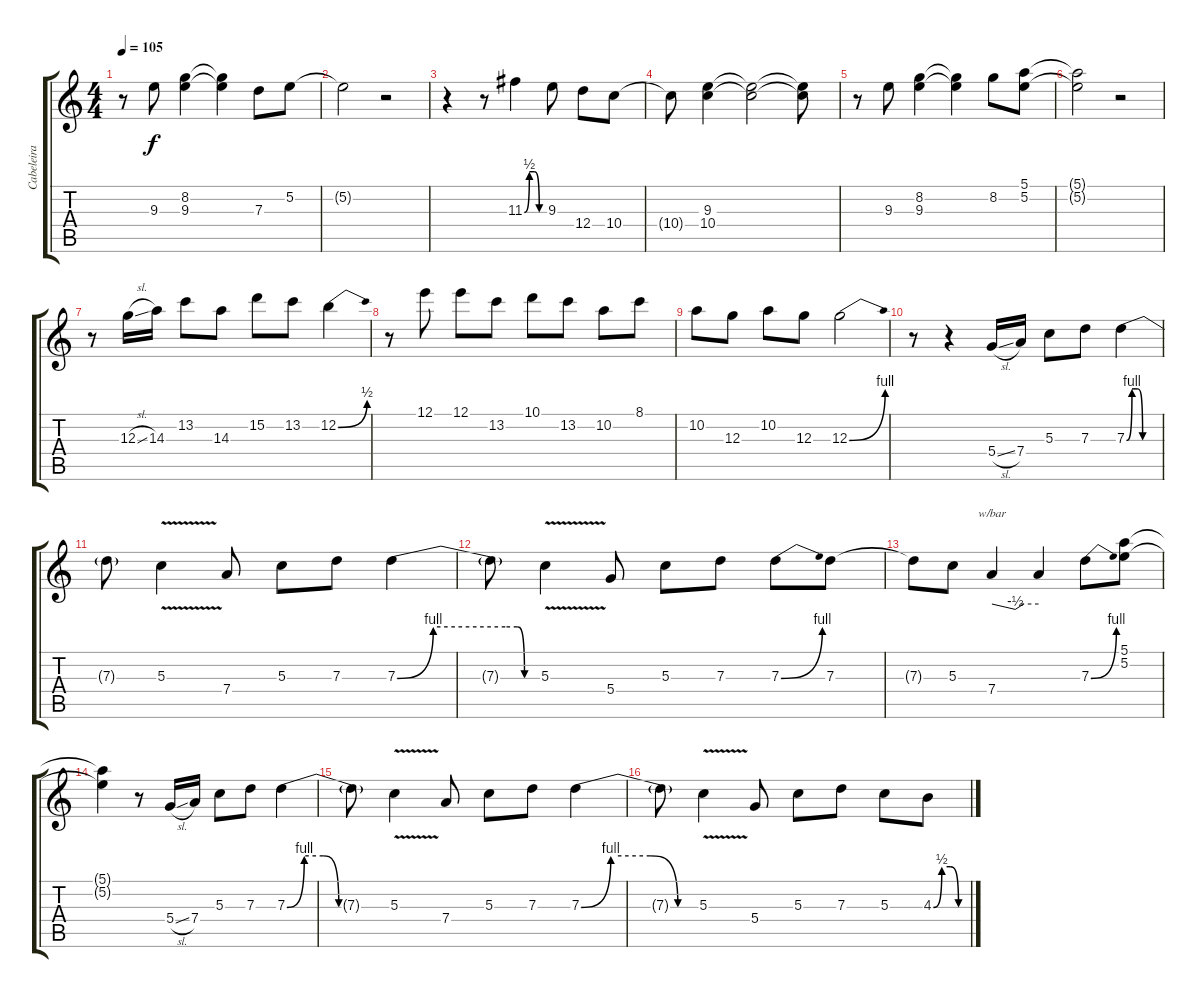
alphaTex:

\track ("Cabeleira" "Cabeleira") {instrument overdrivenguitar}
\staff {score tabs}
\tuning (E4 B3 G3 D3 A2 E2) {hide}
\ts (4 4)
\tempo 105
\clef g2
\ks c
r.8{dy f} 9.3.8 (8.2 9.3).4 (8.2{t} 9.3{t}).4 7.3.8 5.2.8 |
5.2{t}.2 r.2 |
r.4 r.8 11.3{be (custom 0 0 15 2 30 2 45 0 60 0)}.4 9.3.8 12.4.8 10.4.8 |
10.4{t}.8 (9.3 10.4).4 (9.3{t} 10.4{t}).2 (9.3{t} 10.4{t}).8 |
r.8 9.3.8 (8.2 9.3).4 (8.2{t} 9.3{t}).4 8.2.8 (5.1 5.2).8 |
(5.1{t} 5.2{t}).2 r.2 |
r.8 12.3{sl}.16 14.3.16 13.2.8 14.3.8 15.2.8 13.2.8 12.2{be (bend 0 0 60 2)}.4 |
r.8 12.1.8 12.1.8 13.2.8 10.1.8 13.2.8 10.2.8 8.1.8 |
10.2.8 12.3.8 10.2.8 12.3.8 12.3{be (bend 0 0 60 4)}.2 |
r.8{instrument overdrivenguitar} r.4 5.4{sl}.16 7.4.16 5.3.8 7.3.8 7.3{be (custom 0 0 10 4 21 4 30 0 34 0 45 0 60 0)}.4 |
7.3{t}.8 5.3{v}.4 7.4.8 5.3.8 7.3.8 7.3{be (custom 0 0 15 4 45 4 50 4 53 0 60 0)}.4 |
7.3{t}.8 5.3{v}.4 5.4.8 5.3.8 7.3.8 7.3{be (bend 0 0 60 4)}.8 7.3.8 |
7.3{t}.8 5.3.8 7.4.4{tbe (custom default 0 0 30 -2 41 0 60 0)} 7.4{t}.4 7.3{be (bend 0 0 60 4)}.8 (5.1 5.2).8 |
(5.1{t} 5.2{t}).4 r.8 5.4{sl}.16 7.4.16 5.3.8 7.3.8 7.3{be (custom 0 0 10 4 21 4 30 0 34 0 45 0 60 0)}.4 |
7.3{t}.8 5.3{v}.4 7.4.8 5.3.8 7.3.8 7.3{be (custom 0 0 15 4 35 4 49 0 60 0)}.4 |
7.3{t}.8 5.3{v}.4 5.4.8 5.3.8 7.3.8 5.3.8 4.3{be (custom 0 0 15 2 30 2 45 0 60 0)}.8
